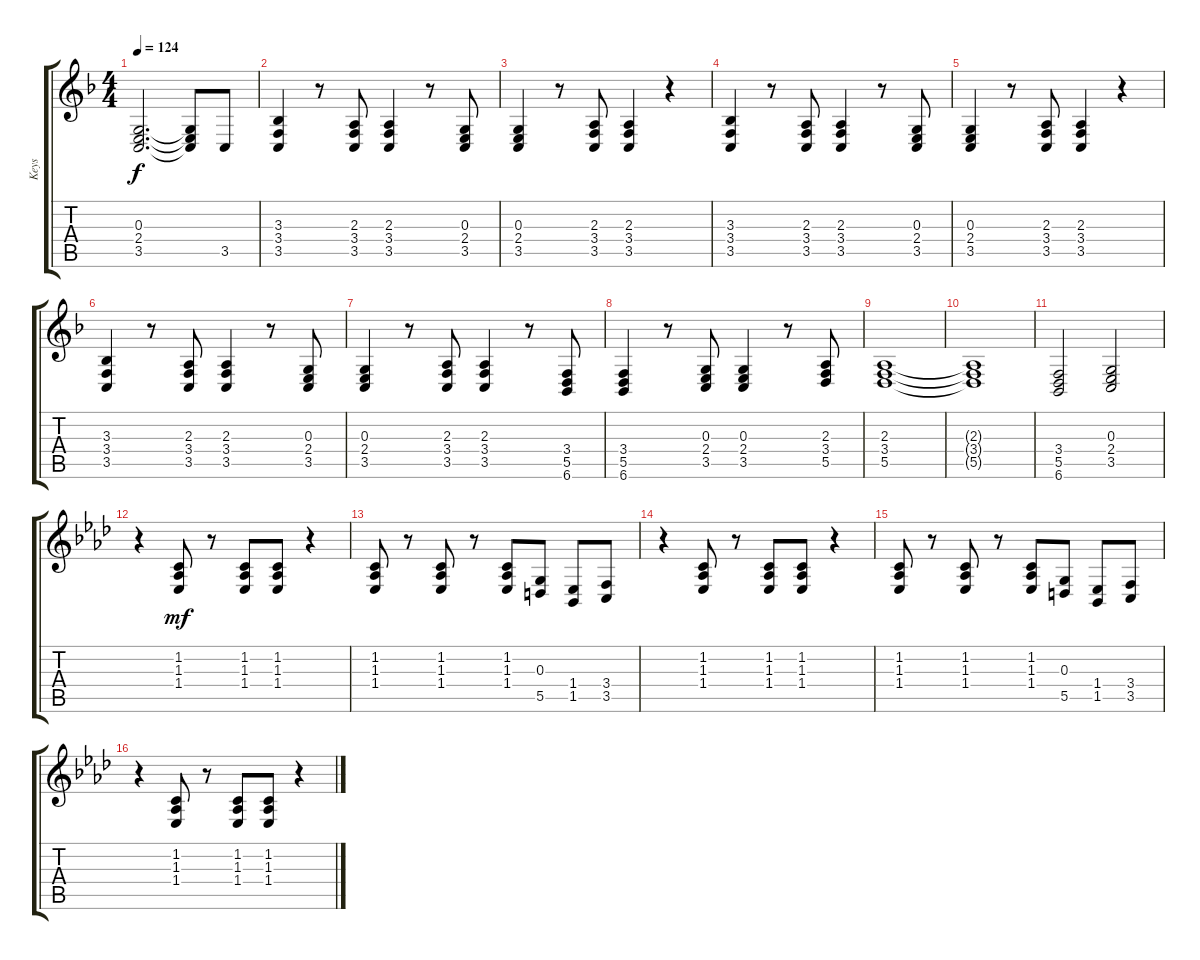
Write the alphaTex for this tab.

\track ("Keys" "Keys") {instrument churchorgan}
\staff {score tabs}
\tuning (E4 B3 G3 D3 A2 E2) {hide}
\ts (4 4)
\tempo 124
\clef g2
\ks dminor
(0.3 2.4 3.5).2{d dy f} (0.3{t} 2.4{t} 3.5{t}).8 3.5.8 |
(3.3 3.4 3.5).4 r.8 (2.3 3.4 3.5).8 (2.3 3.4 3.5).4 r.8 (0.3 2.4 3.5).8 |
(0.3 2.4 3.5).4 r.8 (2.3 3.4 3.5).8 (2.3 3.4 3.5).4 r.4 |
(3.3 3.4 3.5).4 r.8 (2.3 3.4 3.5).8 (2.3 3.4 3.5).4 r.8 (0.3 2.4 3.5).8 |
(0.3 2.4 3.5).4 r.8 (2.3 3.4 3.5).8 (2.3 3.4 3.5).4 r.4 |
(3.3 3.4 3.5).4 r.8 (2.3 3.4 3.5).8 (2.3 3.4 3.5).4 r.8 (0.3 2.4 3.5).8 |
(0.3 2.4 3.5).4 r.8 (2.3 3.4 3.5).8 (2.3 3.4 3.5).4 r.8 (3.4 5.5 6.6).8 |
(3.4 5.5 6.6).4 r.8 (0.3 2.4 3.5).8 (0.3 2.4 3.5).4 r.8 (2.3 3.4 5.5).8 |
(2.3 3.4 5.5).1 |
(2.3{t} 3.4{t} 5.5{t}).1 |
(3.4 5.5 6.6).2 (0.3 2.4 3.5).2 |
\ks fminor
r.4 (1.2 1.3 1.4).8{dy mf} r.8 (1.2 1.3 1.4).8 (1.2 1.3 1.4).8 r.4 |
(1.2 1.3 1.4).8 r.8 (1.2 1.3 1.4).8 r.8 (1.2 1.3 1.4).8 (0.3 5.5).8 (1.4 1.5).8 (3.4 3.5).8 |
r.4 (1.2 1.3 1.4).8 r.8 (1.2 1.3 1.4).8 (1.2 1.3 1.4).8 r.4 |
(1.2 1.3 1.4).8 r.8 (1.2 1.3 1.4).8 r.8 (1.2 1.3 1.4).8 (0.3 5.5).8 (1.4 1.5).8 (3.4 3.5).8 |
r.4 (1.2 1.3 1.4).8 r.8 (1.2 1.3 1.4).8 (1.2 1.3 1.4).8 r.4
